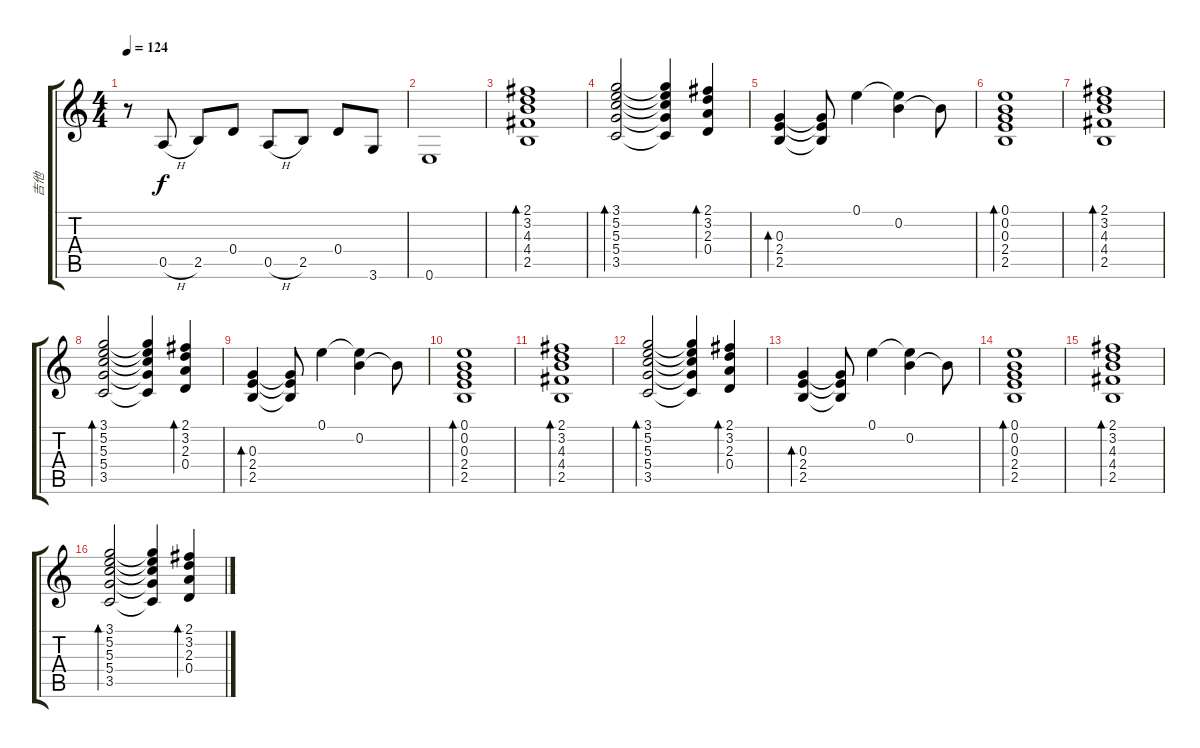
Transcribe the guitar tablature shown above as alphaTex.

\track ("吉他" "吉他") {instrument electricguitarclean}
\staff {score tabs}
\tuning (E4 B3 G3 D3 A2 E2) {hide}
\ts (4 4)
\tempo 124
\clef g2
\ks c
r.8{dy f volume 5} 0.5{h}.8 2.5.8 0.4.8 0.5{h}.8 2.5.8 0.4.8 3.6.8 |
0.6.1 |
(2.1 3.2 4.3 4.4 2.5).1{bd 240} |
(3.1 5.2 5.3 5.4 3.5).2{bd 240} (3.1{t} 5.2{t} 5.3{t} 5.4{t} 3.5{t}).4 (2.1 3.2 2.3 0.4).4{bd 240} |
(0.3 2.4 2.5).4{bd 120} (0.3{t} 2.4{t} 2.5{t}).8 0.1.4 (0.1{t} 0.2).4 0.2{t}.8 |
(0.1 0.2 0.3 2.4 2.5).1{bd 240} |
(2.1 3.2 4.3 4.4 2.5).1{bd 240} |
(3.1 5.2 5.3 5.4 3.5).2{bd 240} (3.1{t} 5.2{t} 5.3{t} 5.4{t} 3.5{t}).4 (2.1 3.2 2.3 0.4).4{bd 240} |
(0.3 2.4 2.5).4{bd 120} (0.3{t} 2.4{t} 2.5{t}).8 0.1.4 (0.1{t} 0.2).4 0.2{t}.8 |
(0.1 0.2 0.3 2.4 2.5).1{bd 120} |
(2.1 3.2 4.3 4.4 2.5).1{bd 120} |
(3.1 5.2 5.3 5.4 3.5).2{bd 120} (3.1{t} 5.2{t} 5.3{t} 5.4{t} 3.5{t}).4 (2.1 3.2 2.3 0.4).4{bd 60} |
(0.3 2.4 2.5).4{bd 120} (0.3{t} 2.4{t} 2.5{t}).8 0.1.4 (0.1{t} 0.2).4 0.2{t}.8 |
(0.1 0.2 0.3 2.4 2.5).1{bd 120} |
(2.1 3.2 4.3 4.4 2.5).1{bd 120} |
(3.1 5.2 5.3 5.4 3.5).2{bd 120} (3.1{t} 5.2{t} 5.3{t} 5.4{t} 3.5{t}).4 (2.1 3.2 2.3 0.4).4{bd 60}
